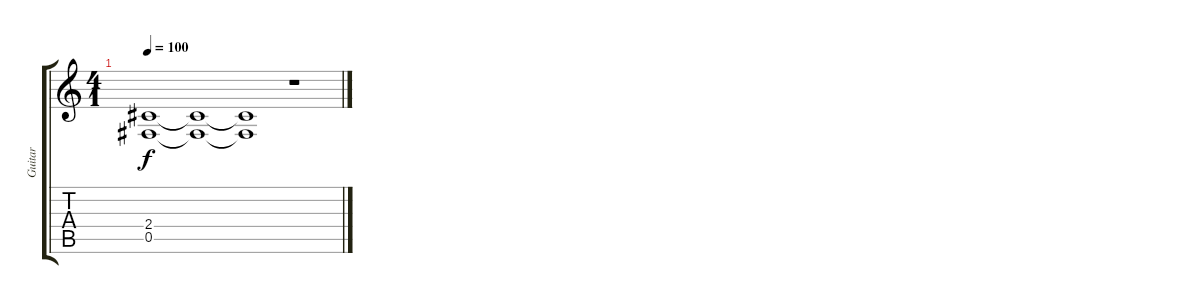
\track ("Guitar" "Guitar") {instrument distortionguitar}
\staff {score tabs}
\tuning (Db4 Ab3 E3 B2 Gb2 Db2) {hide}
\ts (4 1)
\tempo 100
\clef g2
\ks c
(2.4 0.5).1{dy f} (2.4{t} 0.5{t}).1 (2.4{t} 0.5{t}).1 r.1
